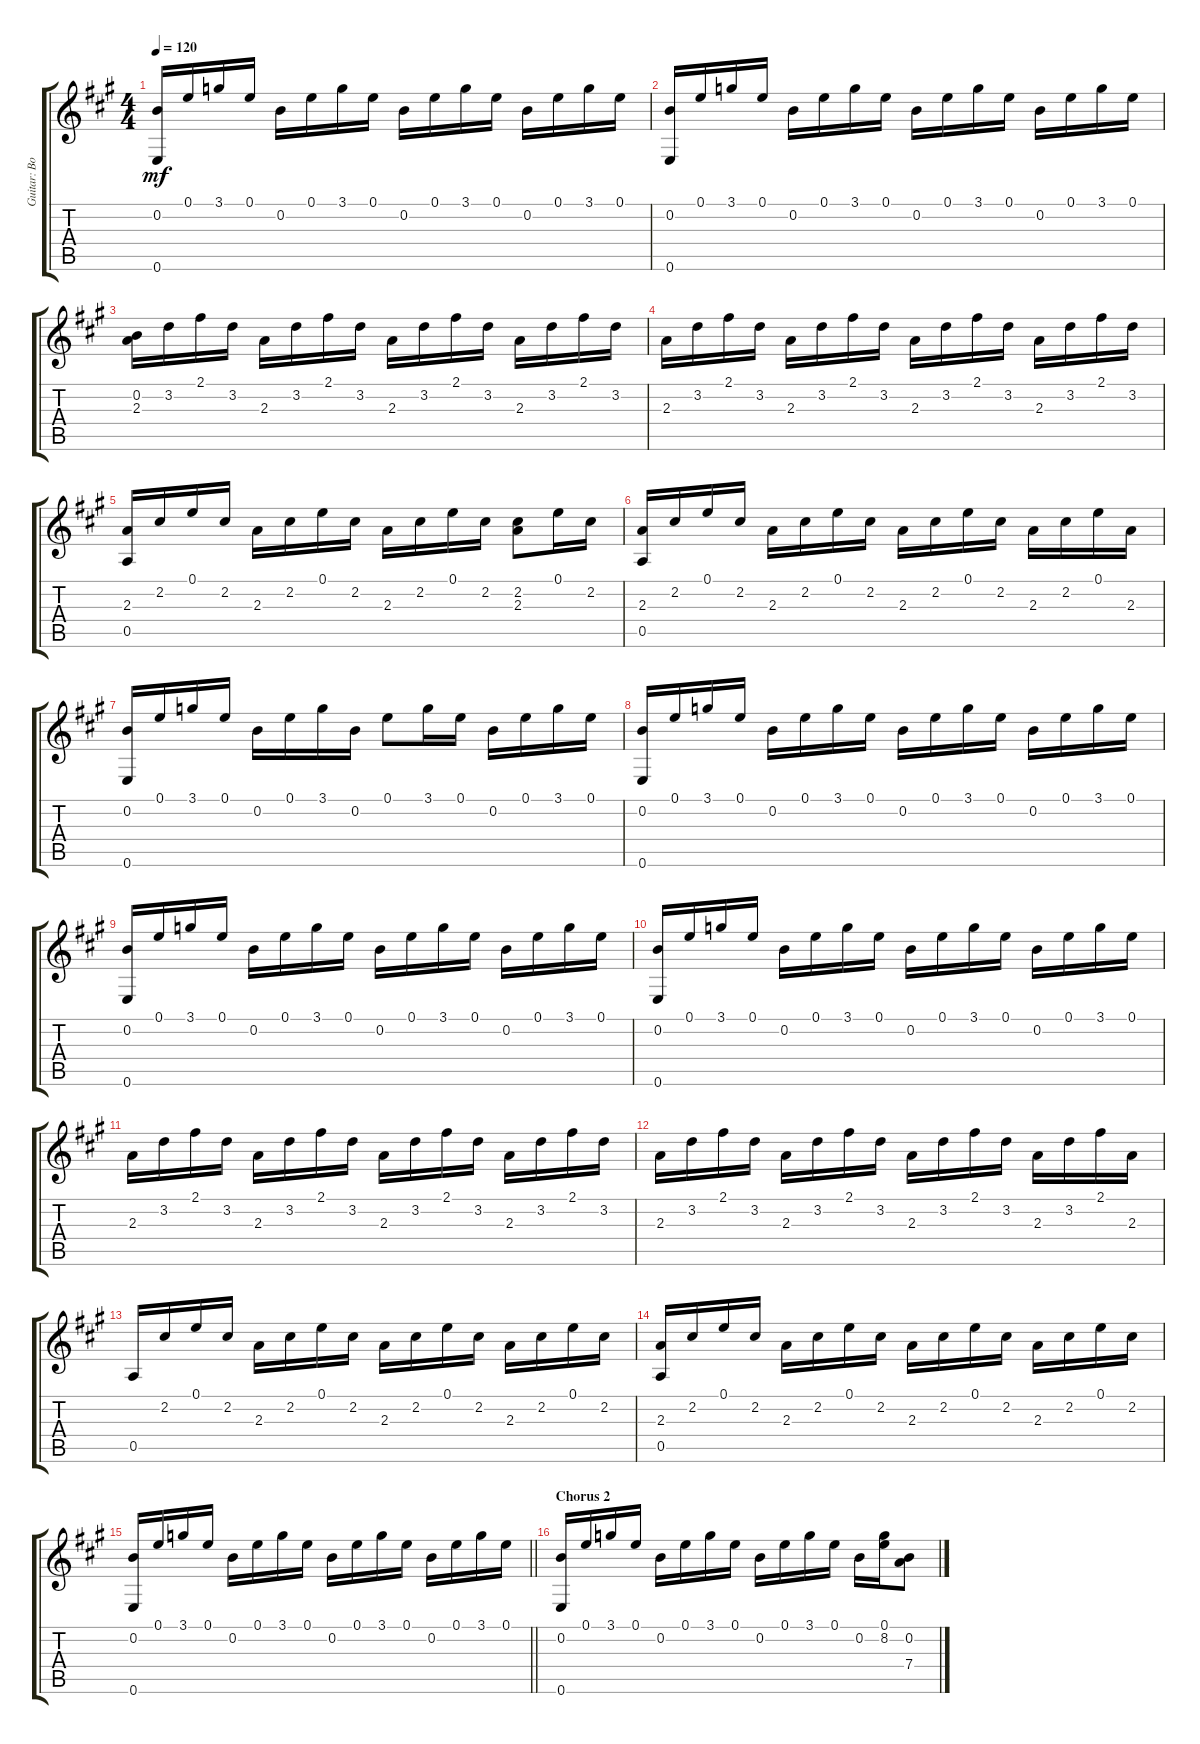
\track ("Guitar: Bob Seger" "Guitar: Bo") {instrument acousticguitarnylon}
\staff {score tabs}
\tuning (E4 B3 G3 D3 A2 E2) {hide}
\ts (4 4)
\tempo 120
\clef g2
\ks a
(0.2 0.6).16{dy mf} 0.1.16 3.1.16 0.1.16 0.2.16 0.1.16 3.1.16 0.1.16 0.2.16 0.1.16 3.1.16 0.1.16 0.2.16 0.1.16 3.1.16 0.1.16 |
(0.2 0.6).16 0.1.16 3.1.16 0.1.16 0.2.16 0.1.16 3.1.16 0.1.16 0.2.16 0.1.16 3.1.16 0.1.16 0.2.16 0.1.16 3.1.16 0.1.16 |
(0.2 2.3).16 3.2.16 2.1.16 3.2.16 2.3.16 3.2.16 2.1.16 3.2.16 2.3.16 3.2.16 2.1.16 3.2.16 2.3.16 3.2.16 2.1.16 3.2.16 |
2.3.16 3.2.16 2.1.16 3.2.16 2.3.16 3.2.16 2.1.16 3.2.16 2.3.16 3.2.16 2.1.16 3.2.16 2.3.16 3.2.16 2.1.16 3.2.16 |
(2.3 0.5).16 2.2.16 0.1.16 2.2.16 2.3.16 2.2.16 0.1.16 2.2.16 2.3.16 2.2.16 0.1.16 2.2.16 (2.2 2.3).8 0.1.16 2.2.16 |
(2.3 0.5).16 2.2.16 0.1.16 2.2.16 2.3.16 2.2.16 0.1.16 2.2.16 2.3.16 2.2.16 0.1.16 2.2.16 2.3.16 2.2.16 0.1.16 2.3.16 |
(0.2 0.6).16 0.1.16 3.1.16 0.1.16 0.2.16 0.1.16 3.1.16 0.2.16 0.1.8 3.1.16 0.1.16 0.2.16 0.1.16 3.1.16 0.1.16 |
(0.2 0.6).16 0.1.16 3.1.16 0.1.16 0.2.16 0.1.16 3.1.16 0.1.16 0.2.16 0.1.16 3.1.16 0.1.16 0.2.16 0.1.16 3.1.16 0.1.16 |
(0.2 0.6).16 0.1.16 3.1.16 0.1.16 0.2.16 0.1.16 3.1.16 0.1.16 0.2.16 0.1.16 3.1.16 0.1.16 0.2.16 0.1.16 3.1.16 0.1.16 |
(0.2 0.6).16 0.1.16 3.1.16 0.1.16 0.2.16 0.1.16 3.1.16 0.1.16 0.2.16 0.1.16 3.1.16 0.1.16 0.2.16 0.1.16 3.1.16 0.1.16 |
2.3.16 3.2.16 2.1.16 3.2.16 2.3.16 3.2.16 2.1.16 3.2.16 2.3.16 3.2.16 2.1.16 3.2.16 2.3.16 3.2.16 2.1.16 3.2.16 |
2.3.16 3.2.16 2.1.16 3.2.16 2.3.16 3.2.16 2.1.16 3.2.16 2.3.16 3.2.16 2.1.16 3.2.16 2.3.16 3.2.16 2.1.16 2.3.16 |
0.5.16 2.2.16 0.1.16 2.2.16 2.3.16 2.2.16 0.1.16 2.2.16 2.3.16 2.2.16 0.1.16 2.2.16 2.3.16 2.2.16 0.1.16 2.2.16 |
(2.3 0.5).16 2.2.16 0.1.16 2.2.16 2.3.16 2.2.16 0.1.16 2.2.16 2.3.16 2.2.16 0.1.16 2.2.16 2.3.16 2.2.16 0.1.16 2.2.16 |
\barLineRight lightlight
(0.2 0.6).16 0.1.16 3.1.16 0.1.16 0.2.16 0.1.16 3.1.16 0.1.16 0.2.16 0.1.16 3.1.16 0.1.16 0.2.16 0.1.16 3.1.16 0.1.16 |
\section ("" "Chorus 2")
(0.2 0.6).16 0.1.16 3.1.16 0.1.16 0.2.16 0.1.16 3.1.16 0.1.16 0.2.16 0.1.16 3.1.16 0.1.16 0.2.16 (0.1 8.2).16 (0.2 7.4).8
